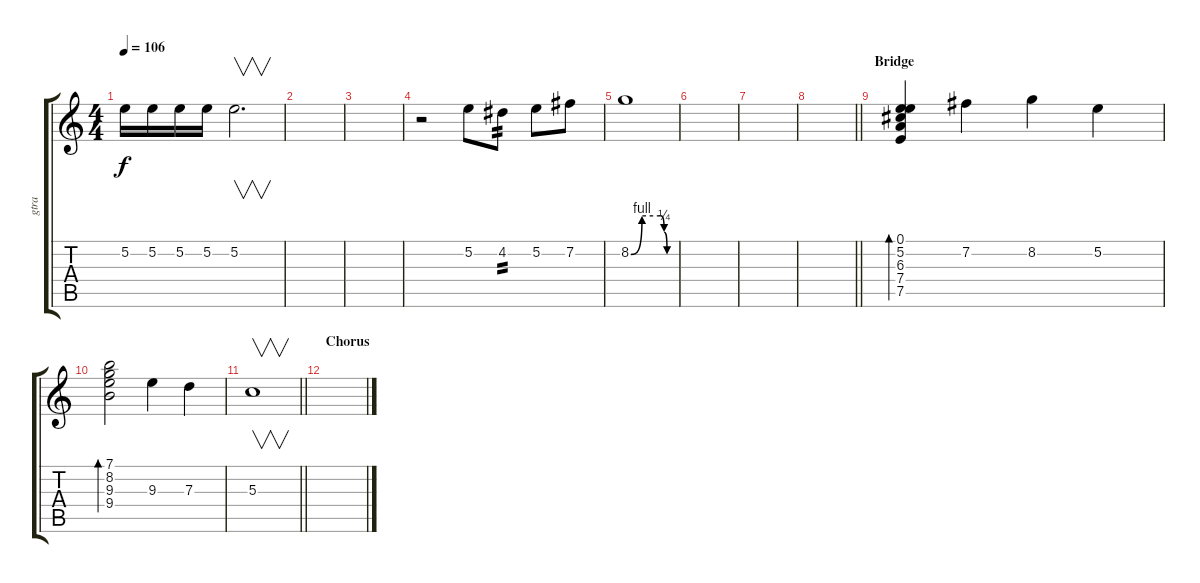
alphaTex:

\track ("gtra" "gtra") {instrument electricguitarclean}
\staff {score tabs}
\tuning (E4 B3 G3 D3 A2 E2) {hide}
\ts (4 4)
\tempo 106
\clef g2
\ks c
5.2.16{dy f} 5.2.16 5.2.16 5.2.16 5.2.2{v d} |
|
|
r.2 5.2.8 4.2.8{tp 2} 5.2.8 7.2.8 |
8.2{be (custom 0 0 15 4 40 4 45 1 49 0 55 0 60 0)}.1 |
|
|
\barLineRight lightlight
|
\section ("" "Bridge")
(0.1 5.2 6.3 7.4 7.5).4{bd 240} 7.2.4 8.2.4 5.2.4 |
(7.1 8.2 9.3 9.4).2{bd 240} 9.3.4 7.3.4 |
\barLineRight lightlight
5.3.1{v} |
\section ("" "Chorus")
